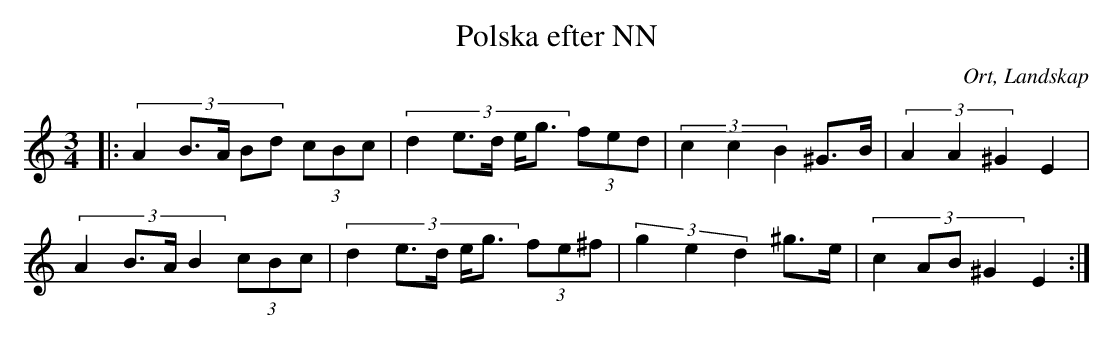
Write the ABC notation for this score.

X:1
T:Polska efter NN
O:Ort, Landskap
M:3/4
L:1/8
K:C
|: (3:2:5 A2 B>A Bd (3cBc| (3:2:5 d2 e>d e<g (3fed|(3:2:3 c2 c2 B2 ^G>B|(3:2:3 A2 A2 ^G2 E2|
(3:2:4 A2 B>A B2 (3cBc| (3:2:5 d2 e>d e<g (3fe^f|(3:2:3 g2 e2 d2 ^g>e|(3:2:4 c2 AB ^G2 E2:|
